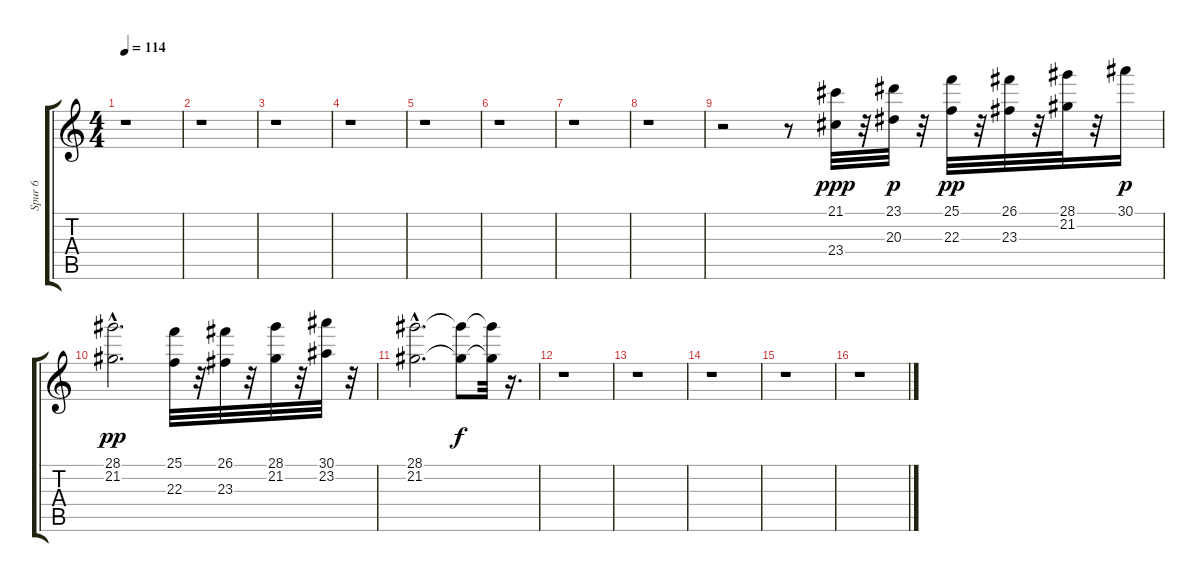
\track ("Spur 6" "Spur 6") {instrument stringensemble1}
\staff {score tabs}
\tuning (E4 B3 G3 D3 A2 E2) {hide}
\ts (4 4)
\tempo 114
\clef g2
\ks c
r.1{dy ppp instrument stringensemble1} |
r.1 |
r.1 |
r.1 |
r.1 |
r.1 |
r.1 |
r.1 |
r.2 r.8 (21.1 23.4).32 r.32 (23.1 20.3).32{dy p} r.32 (25.1 22.3).32{dy pp} r.32 (26.1 23.3).32 r.32 (28.1 21.2).32 r.32 30.1.16{dy p} |
(28.1{hac} 21.2).2{d dy pp} (25.1 22.3).32 r.32 (26.1 23.3).32 r.32 (28.1 21.2).32 r.32 (30.1 23.2).32 r.32 |
(28.1{hac} 21.2{hac}).2{d} (28.1{t} 21.2{t}).8{dy f} (28.1{t} 21.2{t}).32 r.16{d} |
r.1 |
r.1 |
r.1 |
r.1 |
r.1
